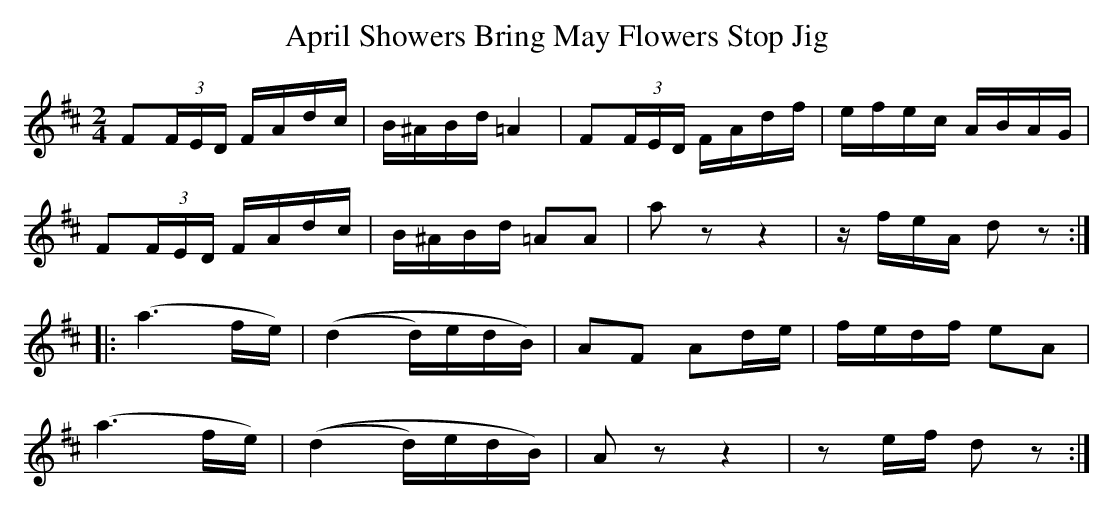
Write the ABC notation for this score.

X:1
T:April Showers Bring May Flowers Stop Jig
M:2/4
L:1/8
K:D
F(3F/E/D/ F/A/d/c/|B/^A/B/d/ =A2|F(3F/E/D/ F/A/d/f/|e/f/e/c/ A/B/A/G/|
F(3F/E/D/ F/A/d/c/|B/^A/B/d/ =AA|a z z2|z/f/e/A/ dz:|
|:(a3 f/e/)|((d2 d/)e/d/B/)|AF Ad/e/|f/e/d/f/ eA|
(a3 f/e/)|((d2 d/)e/d/B/)|A z z2|z e/f/ dz:|]
